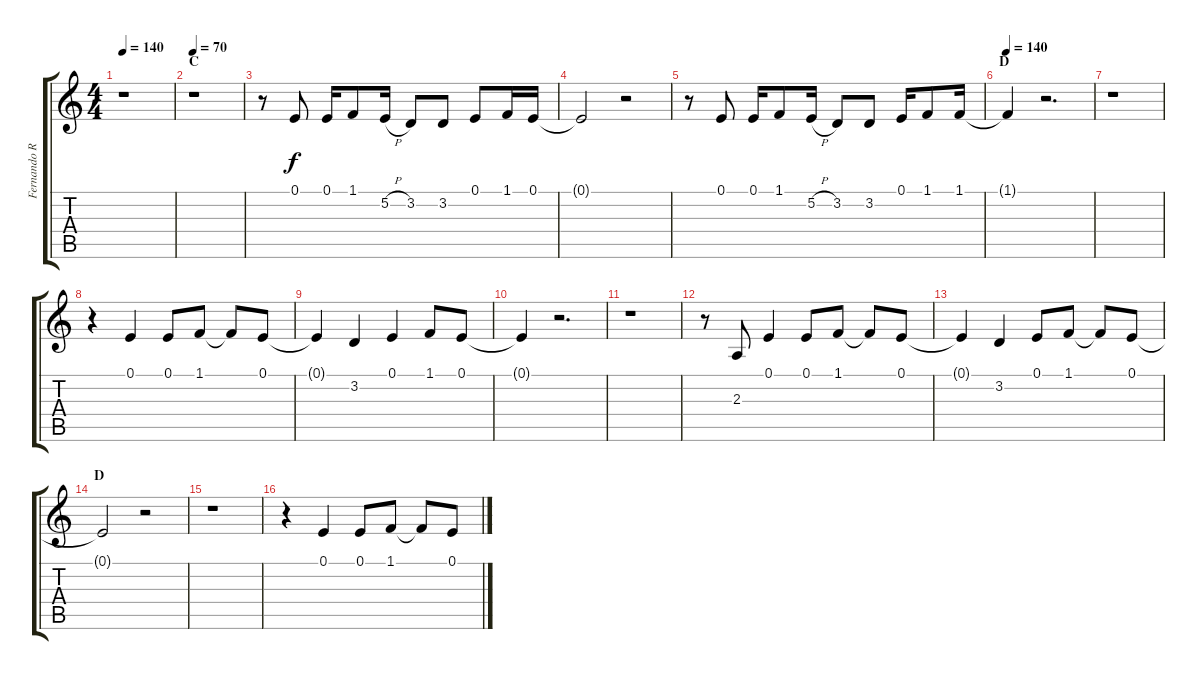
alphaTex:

\track ("Fernando Ribeiro" "Fernando R") {instrument altosax}
\staff {score tabs}
\tuning (E4 B3 G3 D3 A2 E2) {hide}
\ts (4 4)
\tempo 140
\clef g2
\ks c
r.1{dy f} |
\section ("" "C")
\tempo 70
r.1 |
r.8 0.1.8 0.1.16 1.1.8 5.2{h}.16 3.2.8 3.2.8 0.1.8 1.1.16 0.1.16 |
0.1{t}.2 r.2 |
r.8 0.1.8 0.1.16 1.1.8 5.2{h}.16 3.2.8 3.2.8 0.1.16 1.1.8 1.1.16 |
\section ("" "D")
\tempo 140
1.1{t}.4 r.2{d} |
r.1 |
r.4 0.1.4 0.1.8 1.1.8 1.1{t}.8 0.1.8 |
0.1{t}.4 3.2.4 0.1.4 1.1.8 0.1.8 |
0.1{t}.4 r.2{d} |
r.1 |
r.8 2.3.8 0.1.4 0.1.8 1.1.8 1.1{t}.8 0.1.8 |
0.1{t}.4 3.2.4 0.1.8 1.1.8 1.1{t}.8 0.1.8 |
\section ("" "D")
0.1{t}.2 r.2 |
r.1 |
r.4 0.1.4 0.1.8 1.1.8 1.1{t}.8 0.1.8
